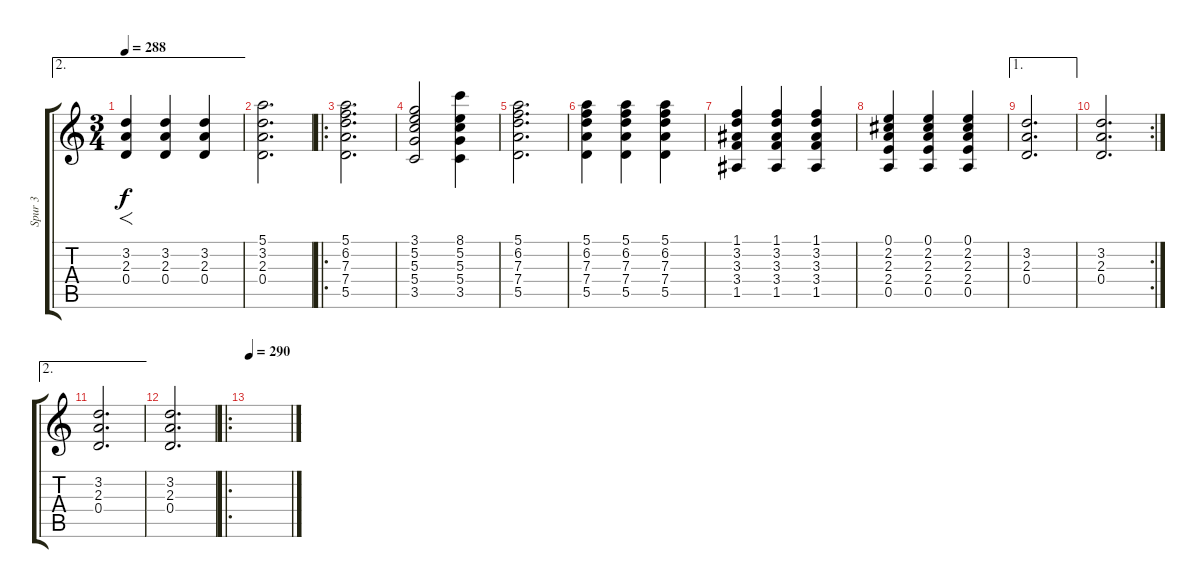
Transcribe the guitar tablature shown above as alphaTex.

\track ("Spur 3" "Spur 3") {instrument distortionguitar}
\staff {score tabs}
\tuning (E4 B3 G3 D3 A2 E2) {hide}
\ae 2
\ts (3 4)
\tempo 288
\clef g2
\ks c
(3.2 2.3 0.4).4{f dy f} (3.2 2.3 0.4).4 (3.2 2.3 0.4).4 |
(5.1 3.2 2.3 0.4).2{d} |
\ro
(5.1 6.2 7.3 7.4 5.5).2{d} |
(3.1 5.2 5.3 5.4 3.5).2 (8.1 5.2 5.3 5.4 3.5).4 |
(5.1 6.2 7.3 7.4 5.5).2{d} |
(5.1 6.2 7.3 7.4 5.5).4 (5.1 6.2 7.3 7.4 5.5).4 (5.1 6.2 7.3 7.4 5.5).4 |
(1.1 3.2 3.3 3.4 1.5).4 (1.1 3.2 3.3 3.4 1.5).4 (1.1 3.2 3.3 3.4 1.5).4 |
(0.1 2.2 2.3 2.4 0.5).4 (0.1 2.2 2.3 2.4 0.5).4 (0.1 2.2 2.3 2.4 0.5).4 |
\ae 1
(3.2 2.3 0.4).2{d} |
\rc 2
(3.2 2.3 0.4).2{d} |
\ae 2
(3.2 2.3 0.4).2{d} |
(3.2 2.3 0.4).2{d} |
\ro
\tempo 290
